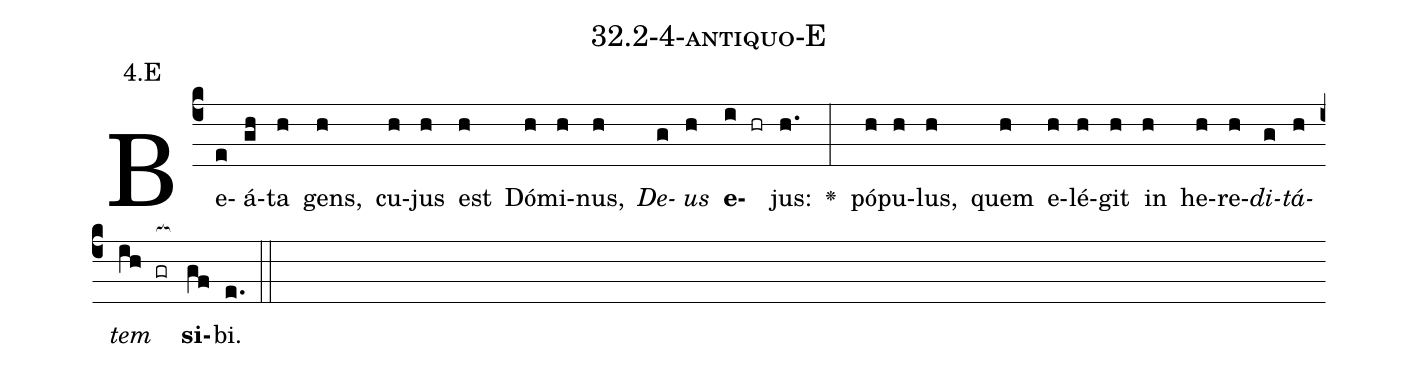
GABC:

name: 32.2-4-antiquo-E;
annotation: 4.E;
%%
(c4)Be(e)á(gh)ta(h) gens,(h) cu(h)jus(h) est(h) Dó(h)mi(h)nus,(h) <i>De</i>(g)<i>us</i>(h) <b>e</b>(i hr)jus:(h.) <v>\greheightstar</v>(:) pó(h)pu(h)lus,(h) quem(h) e(h)lé(h)git(h) in(h) he(h)re(h)<i>di</i>(g)<i>tá</i>(h)<i>tem</i>(ih gr[ocb:1{]) <b>si</b>(gf[ocb:0}])bi.(e.) (::)


%E(h) u(g) o(h) u(ih) a(gf) e.(e.) (::)
